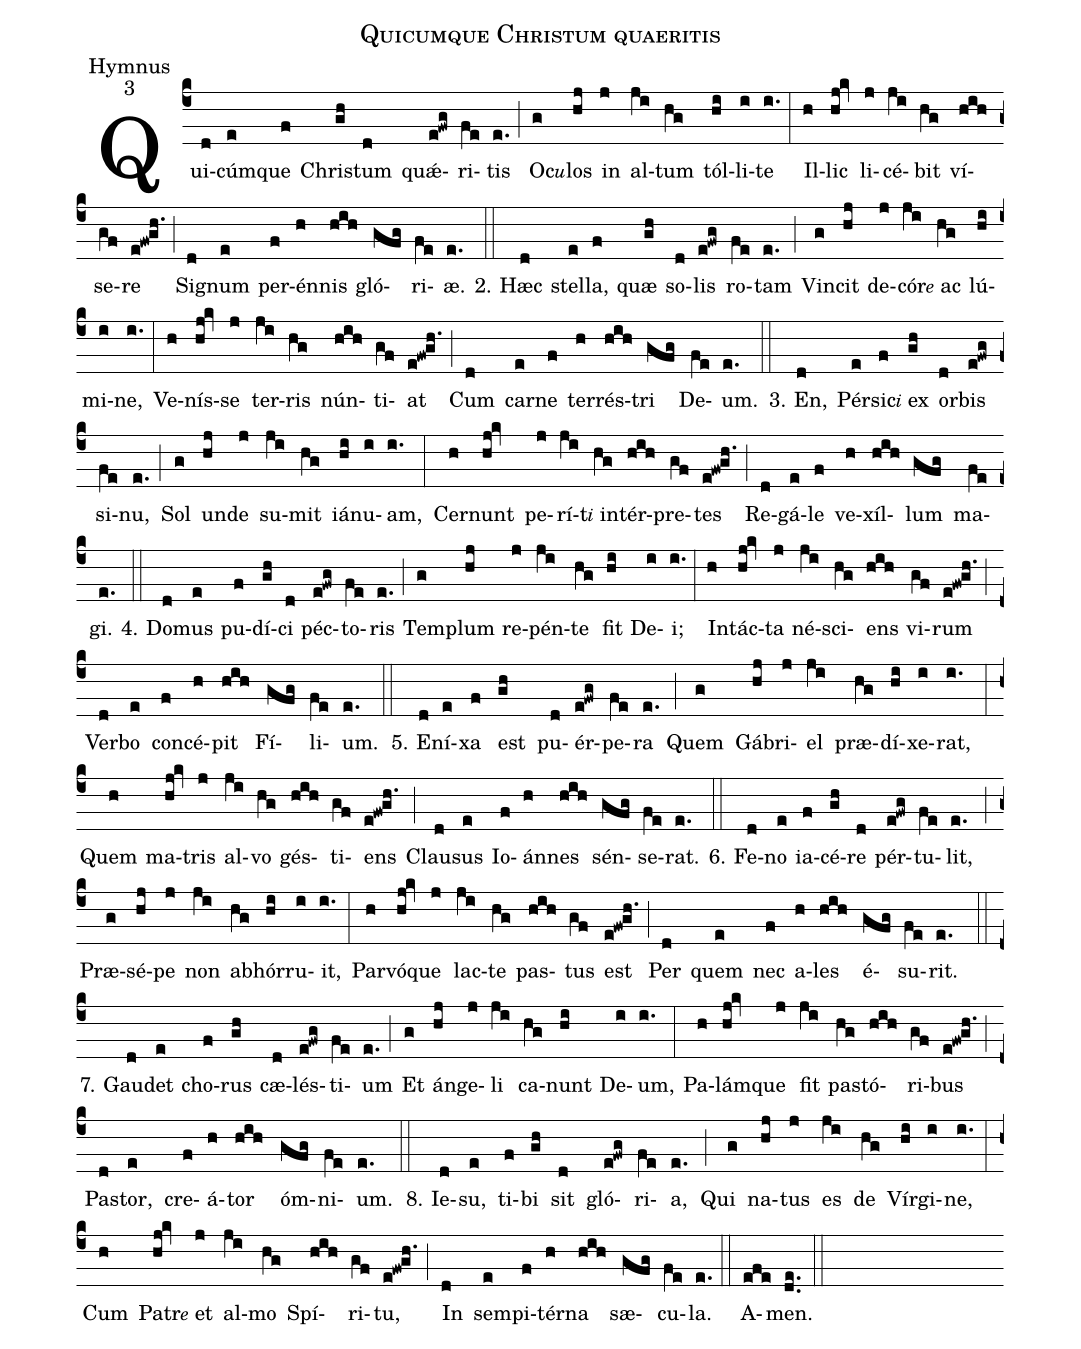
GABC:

name:Quicumque Christum quaeritis;
office-part:Hymnus;
mode:3;
%%
(c4)Qui(d)cúm(e)que(f) Chris(gh)tum(d) quǽ(e!fwg)ri(fe)tis(e.) (;)
O(g)c<e>u</e>los(hj) in(j) al(ji)tum(hg) tól(hi)li(i)te(i.) (:)
Il(h)lic(hj!kv) li(j)cé(ji)bit(hg) ví(hih)se(gf)re(e!fw@gh.) (;)
Si(d)gnum(e) per(f)én(h)nis(hih) gló(gfg)ri(fe)æ.(e.) (::)

2. Hæc(d) stel(e)la,(f) quæ(gh) so(d)lis(e!fwg) ro(fe)tam(e.) (;)
Vin(g)cit(hj) de(j)có(ji)r<e>e</e> ac(hg) lú(hi)mi(i)ne,(i.) (:)
Ve(h)nís(hj!kv)se(j) ter(ji)ris(hg) nún(hih)ti(gf)at(e!fw@gh.) (;)
Cum(d) car(e)ne(f) ter(h)rés(hih)tri(gfg) De(fe)um.(e.) (::)

3. En,(d) Pér(e)si(f)c<e>i</e> ex(gh) or(d)bis(e!fwg) si(fe)nu,(e.) (;)
Sol(g) un(hj)de(j) su(ji)mit(hg) iá(hi)nu(i)am,(i.) (:)
Cer(h)nunt(hj!kv) pe(j)rí(ji)t<e>i</e> in(hg)tér(hih)pre(gf)tes(e!fw@gh.) (;)
Re(d)gá(e)le(f) ve(h)xíl(hih)lum(gfg) ma(fe)gi.(e.) (::)

4. Do(d)mus(e) pu(f)dí(gh)ci(d) péc(e!fwg)to(fe)ris(e.) (;)
Tem(g)plum(hj) re(j)pén(ji)te(hg) fit(hi) De(i)i;(i.) (:)
In(h)tác(hj!kv)ta(j) né(ji)sci(hg)ens(hih) vi(gf)rum(e!fw@gh.) (;)
Ver(d)bo(e) con(f)cé(h)pit(hih) Fí(gfg)li(fe)um.(e.) (::)

5. E(d)ní(e)xa(f) est(gh) pu(d)ér(e!fwg)pe(fe)ra(e.) (;)
Quem(g) Gá(hj)bri(j)el(ji) præ(hg)dí(hi)xe(i)rat,(i.) (:)
Quem(h) ma(hj!kv)tris(j) al(ji)vo(hg) gés(hih)ti(gf)ens(e!fw@gh.) (;)
Clau(d)sus(e) Io(f)án(h)nes(hih) sén(gfg)se(fe)rat.(e.) (::)

6. Fe(d)no(e) ia(f)cé(gh)re(d) pér(e!fwg)tu(fe)lit,(e.) (;)
Præ(g)sé(hj)pe(j) non(ji) ab(hg)hór(hi)ru(i)it,(i.) (:)
Par(h)vó(hj!kv)que(j) lac(ji)te(hg) pas(hih)tus(gf) est(e!fw@gh.) (;)
Per(d) quem(e) nec(f) a(h)les(hih) é(gfg)su(fe)rit.(e.) (::)

7. Gau(d)det(e) cho(f)rus(gh) cæ(d)lés(e!fwg)ti(fe)um(e.) (;)
Et(g) án(hj)ge(j)li(ji) ca(hg)nunt(hi) De(i)um,(i.) (:)
Pa(h)lám(hj!kv)que(j) fit(ji) pas(hg)tó(hih)ri(gf)bus(e!fw@gh.) (;)
Pas(d)tor,(e) cre(f)á(h)tor(hih) óm(gfg)ni(fe)um.(e.) (::)

8. Ie(d)su,(e) ti(f)bi(gh) sit(d) gló(e!fwg)ri(fe)a,(e.) (;)
Qui(g) na(hj)tus(j) es(ji) de(hg) Vír(hi)gi(i)ne,(i.) (:)
Cum(h) Pa(hj!kv)tr<e>e</e> et(j) al(ji)mo(hg) Spí(hih)ri(gf)tu,(e!fw@gh.) (;)
In(d) sem(e)pi(f)tér(h)na(hih) sæ(gfg)cu(fe)la.(e.) (::)
A(efe)men.(de..) (::)
